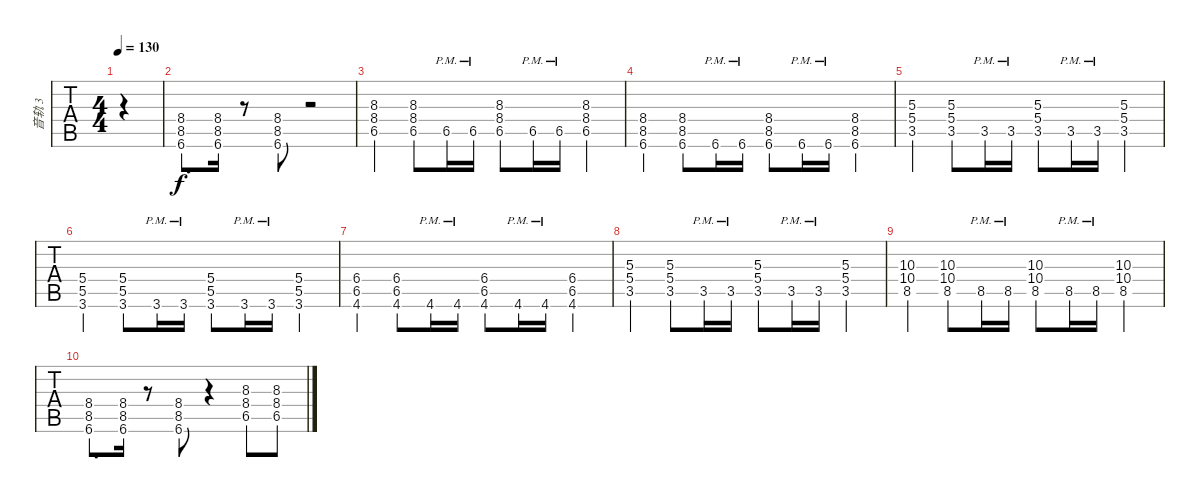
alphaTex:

\track ("音轨 3" "音轨 3") {instrument distortionguitar}
\staff {tabs}
\tuning (E4 B3 G3 D3 A2 E2) {hide}
\ts (4 4)
\tempo 130
\clef g2
\ks c
|
(8.4 8.5 6.6).8{d volume 12} (8.4 8.5 6.6).16 r.8 (8.4 8.5 6.6).8 r.2 |
(8.3 8.4 6.5).4 (8.3 8.4 6.5).8 6.5{pm}.16 6.5{pm}.16 (8.3 8.4 6.5).8 6.5{pm}.16 6.5{pm}.16 (8.3 8.4 6.5).4 |
(8.4 8.5 6.6).4 (8.4 8.5 6.6).8 6.6{pm}.16 6.6{pm}.16 (8.4 8.5 6.6).8 6.6{pm}.16 6.6{pm}.16 (8.4 8.5 6.6).4 |
(5.3 5.4 3.5).4 (5.3 5.4 3.5).8 3.5{pm}.16 3.5{pm}.16 (5.3 5.4 3.5).8 3.5{pm}.16 3.5{pm}.16 (5.3 5.4 3.5).4 |
(5.4 5.5 3.6).4 (5.4 5.5 3.6).8 3.6{pm}.16 3.6{pm}.16 (5.4 5.5 3.6).8 3.6{pm}.16 3.6{pm}.16 (5.4 5.5 3.6).4 |
(6.4 6.5 4.6).4 (6.4 6.5 4.6).8 4.6{pm}.16 4.6{pm}.16 (6.4 6.5 4.6).8 4.6{pm}.16 4.6{pm}.16 (6.4 6.5 4.6).4 |
(5.3 5.4 3.5).4 (5.3 5.4 3.5).8 3.5{pm}.16 3.5{pm}.16 (5.3 5.4 3.5).8 3.5{pm}.16 3.5{pm}.16 (5.3 5.4 3.5).4 |
(10.3 10.4 8.5).4 (10.3 10.4 8.5).8 8.5{pm}.16 8.5{pm}.16 (10.3 10.4 8.5).8 8.5{pm}.16 8.5{pm}.16 (10.3 10.4 8.5).4 |
(8.4 8.5 6.6).8{d} (8.4 8.5 6.6).16 r.8 (8.4 8.5 6.6).8 r.4 (8.3 8.4 6.5).8 (8.3 8.4 6.5).8
